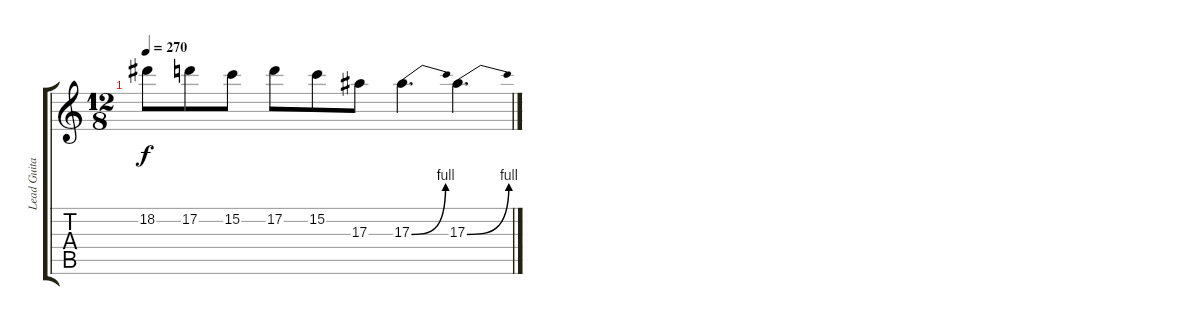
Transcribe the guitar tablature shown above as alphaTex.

\track ("Lead Guitar 1" "Lead Guita") {instrument distortionguitar}
\staff {score tabs}
\tuning (D4 A3 F3 C3 G2 C2) {hide}
\ts (12 8)
\tempo 270
\clef g2
\ks c
18.2.8{dy f} 17.2.8 15.2.8 17.2.8 15.2.8 17.3.8 17.3{be (bend 0 0 60 4)}.4{d} 17.3{be (bend 0 0 60 4)}.4{d}
